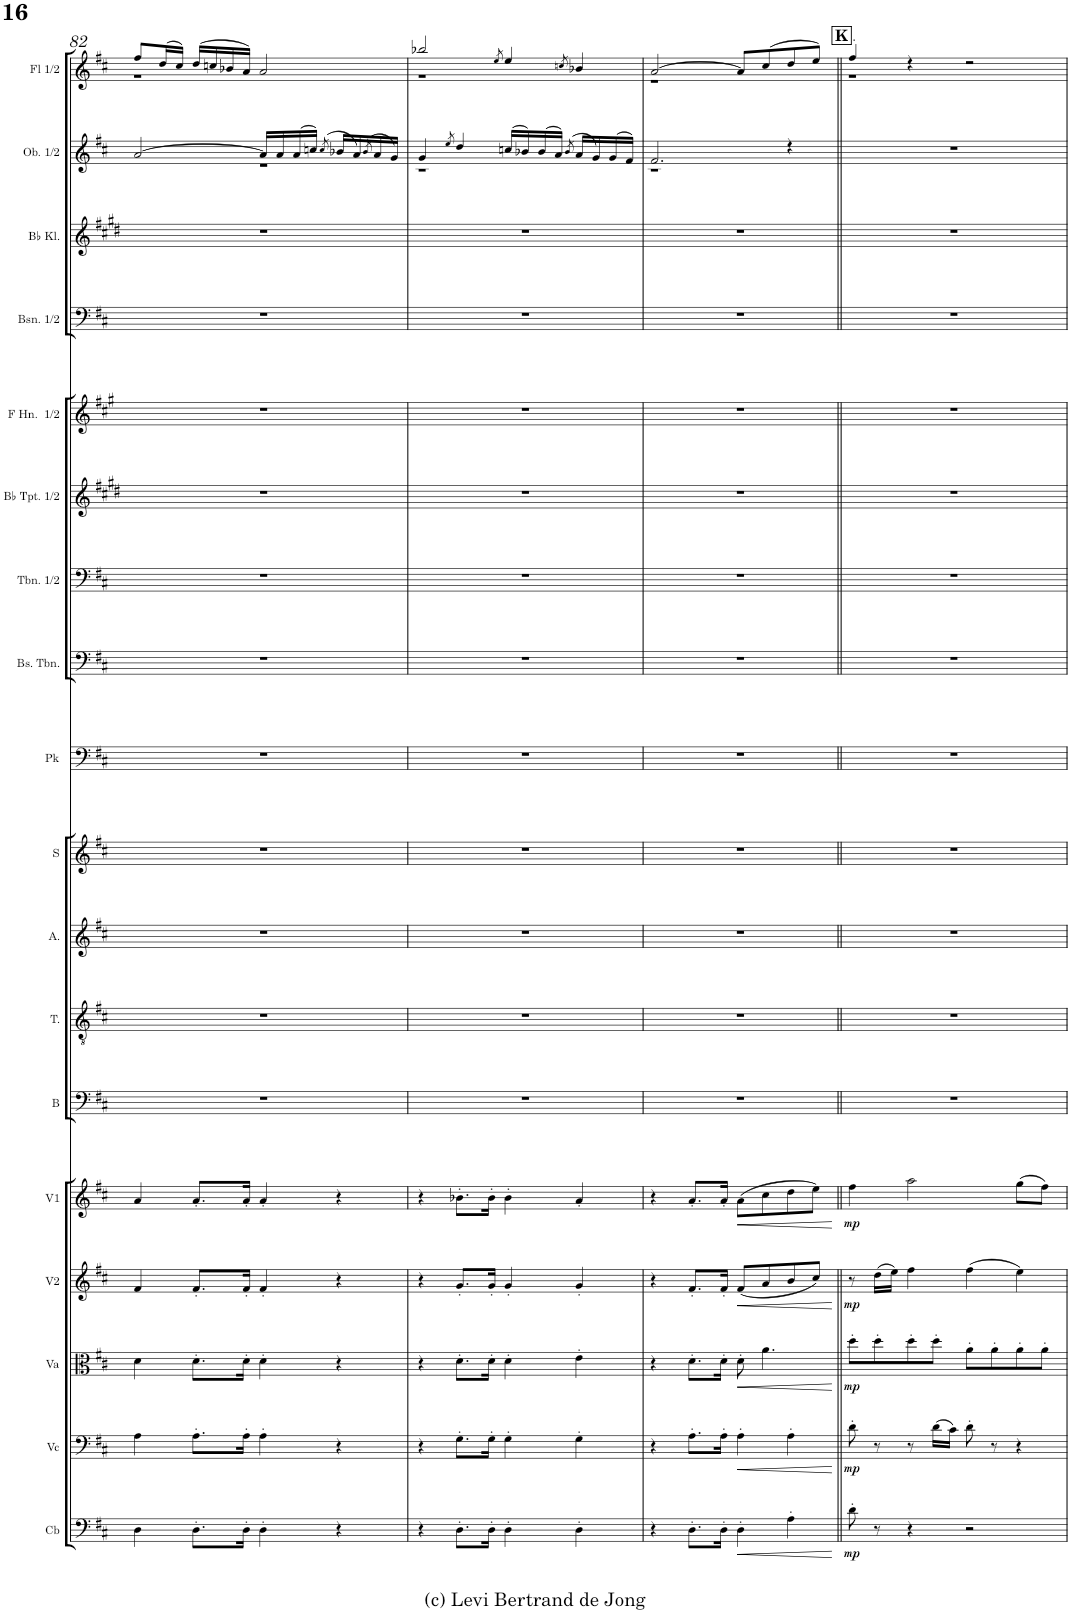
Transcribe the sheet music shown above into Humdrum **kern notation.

**kern	**dynam	**kern	**dynam	**kern	**dynam	**kern	**dynam	**kern	**dynam	**kern	**kern	**kern	**kern	**kern	**kern	**kern	**kern	**kern	**kern	**kern	**kern	**kern
*part18	*part18	*part17	*part17	*part16	*part16	*part15	*part15	*part14	*part14	*part13	*part12	*part11	*part10	*part9	*part8	*part7	*part6	*part5	*part4	*part3	*part2	*part1
*staff18	*staff18	*staff17	*staff17	*staff16	*staff16	*staff15	*staff15	*staff14	*staff14	*staff13	*staff12	*staff11	*staff10	*staff9	*staff8	*staff7	*staff6	*staff5	*staff4	*staff3	*staff2	*staff1
*I"Contrabasses	*	*I"Violoncellos	*	*I"Violas	*	*I"Violins 2	*	*I"Violins 1	*	*I"Bas	*I"Tenor	*I"Alt	*I"Sopraan	*I"Pauken	*I"Bas-trombone	*I"Trombone 1/2	*I"Trompet Bb 1/2	*I"F Horn 1/2	*I"Bassoon 1/2	*I"Klarinet in Bb	*I"Oboe 1/2	*I"Flute 1/2
*I'Cb	*	*I'Vc	*	*I'Va	*	*I'V2	*	*I'V1	*	*I'B	*I'T.	*I'A.	*I'S	*I'Pk	*I'Bs. Tbn.	*I'Tbn. 1/2	*	*I'F Hn.  1/2	*I'Bsn. 1/2	*	*I'Ob. 1/2	*I'Fl 1/2
!!LO:PB:g=z
*clefF4	*	*clefF4	*	*clefC3	*	*clefG2	*	*clefG2	*	*clefF4	*clefGv2	*clefG2	*clefG2	*clefF4	*clefF4	*clefF4	*clefG2	*clefG2	*clefF4	*clefG2	*clefG2	*clefG2
*Trd7c12	*	*	*	*	*	*	*	*	*	*	*	*	*	*	*	*	*Trd1c2	*Trd4c7	*	*Trd1c2	*	*
*k[f#c#]	*	*k[f#c#]	*	*k[f#c#]	*	*k[f#c#]	*	*k[f#c#]	*	*k[f#c#]	*k[f#c#]	*k[f#c#]	*k[f#c#]	*k[f#c#]	*k[f#c#]	*k[f#c#]	*k[f#c#g#d#]	*k[f#c#g#]	*k[f#c#]	*k[f#c#g#d#]	*k[f#c#]	*k[f#c#]
*M4/4	*	*M4/4	*	*M4/4	*	*M4/4	*	*M4/4	*	*M4/4	*M4/4	*M4/4	*M4/4	*M4/4	*M4/4	*M4/4	*M4/4	*M4/4	*M4/4	*M4/4	*M4/4	*M4/4
=82	=82	=82	=82	=82	=82	=82	=82	=82	=82	=82	=82	=82	=82	=82	=82	=82	=82	=82	=82	=82	=82	=82
*	*	*	*	*	*	*	*	*	*	*	*	*	*	*	*	*	*	*	*	*	*^	*^
4D\	.	4A\	.	4d\	.	4f#/	.	4a/	.	1r	1r	1r	1r	1r	1r	1r	1r	1r	1r	1r	[2a/	1r	8ff#/L	1r
.	.	.	.	.	.	.	.	.	.	.	.	.	.	.	.	.	.	.	.	.	.	.	(16dd/L	.
.	.	.	.	.	.	.	.	.	.	.	.	.	.	.	.	.	.	.	.	.	.	.	16cc#/JJ)	.
8.D'\L	.	8.A'\L	.	8.d'\L	.	8.f#'/L	.	8.a'/L	.	.	.	.	.	.	.	.	.	.	.	.	.	.	(16dd/LL	.
.	.	.	.	.	.	.	.	.	.	.	.	.	.	.	.	.	.	.	.	.	.	.	16ccn/	.
.	.	.	.	.	.	.	.	.	.	.	.	.	.	.	.	.	.	.	.	.	.	.	16b-X/	.
16D'\Jk	.	16A'\Jk	.	16d'\Jk	.	16f#'/Jk	.	16a'/Jk	.	.	.	.	.	.	.	.	.	.	.	.	.	.	16a/JJ)	.
4D'\	.	4A'\	.	4d'\	.	4f#'/	.	4a'/	.	.	.	.	.	.	.	.	.	.	.	.	16a/LL]	.	2a/	.
.	.	.	.	.	.	.	.	.	.	.	.	.	.	.	.	.	.	.	.	.	16a/	.	.	.
.	.	.	.	.	.	.	.	.	.	.	.	.	.	.	.	.	.	.	.	.	(16a/	.	.	.
.	.	.	.	.	.	.	.	.	.	.	.	.	.	.	.	.	.	.	.	.	16ccn/JJ)	.	.	.
.	.	.	.	.	.	.	.	.	.	.	.	.	.	.	.	.	.	.	.	.	(8qcc/	.	.	.
4r	.	4r	.	4r	.	4r	.	4r	.	.	.	.	.	.	.	.	.	.	.	.	16b-X/LL	.	.	.
.	.	.	.	.	.	.	.	.	.	.	.	.	.	.	.	.	.	.	.	.	16a/)	.	.	.
.	.	.	.	.	.	.	.	.	.	.	.	.	.	.	.	.	.	.	.	.	(8qb-/	.	.	.
.	.	.	.	.	.	.	.	.	.	.	.	.	.	.	.	.	.	.	.	.	16a/	.	.	.
.	.	.	.	.	.	.	.	.	.	.	.	.	.	.	.	.	.	.	.	.	16g/JJ)	.	.	.
=83	=83	=83	=83	=83	=83	=83	=83	=83	=83	=83	=83	=83	=83	=83	=83	=83	=83	=83	=83	=83	=83	=83	=83	=83
4r	.	4r	.	4r	.	4r	.	4r	.	1r	1r	1r	1r	1r	1r	1r	1r	1r	1r	1r	4g/	1r	2bb-X/	1r
.	.	.	.	.	.	.	.	.	.	.	.	.	.	.	.	.	.	.	.	.	8qee/	.	.	.
8.D'\L	.	8.G'\L	.	8.d'\L	.	8.g'/L	.	8.b-X'\L	.	.	.	.	.	.	.	.	.	.	.	.	4dd/	.	.	.
16D'\Jk	.	16G'\Jk	.	16d'\Jk	.	16g'/Jk	.	16b-'\Jk	.	.	.	.	.	.	.	.	.	.	.	.	.	.	.	.
.	.	.	.	.	.	.	.	.	.	.	.	.	.	.	.	.	.	.	.	.	.	.	8qee/	.
4D'\	.	4G'\	.	4d'\	.	4g'/	.	4b-'\	.	.	.	.	.	.	.	.	.	.	.	.	(16ccn/LL	.	4ee/	.
.	.	.	.	.	.	.	.	.	.	.	.	.	.	.	.	.	.	.	.	.	16b-X/)	.	.	.
.	.	.	.	.	.	.	.	.	.	.	.	.	.	.	.	.	.	.	.	.	(16b-/	.	.	.
.	.	.	.	.	.	.	.	.	.	.	.	.	.	.	.	.	.	.	.	.	16a/JJ)	.	.	.
.	.	.	.	.	.	.	.	.	.	.	.	.	.	.	.	.	.	.	.	.	(8qb-/	.	8qccn/	.
4D'\	.	4G'\	.	4e'\	.	4g'/	.	4a'/	.	.	.	.	.	.	.	.	.	.	.	.	16a/LL	.	4b-X/	.
.	.	.	.	.	.	.	.	.	.	.	.	.	.	.	.	.	.	.	.	.	16g/)	.	.	.
.	.	.	.	.	.	.	.	.	.	.	.	.	.	.	.	.	.	.	.	.	(16g/	.	.	.
.	.	.	.	.	.	.	.	.	.	.	.	.	.	.	.	.	.	.	.	.	16f#/JJ)	.	.	.
=84	=84	=84	=84	=84	=84	=84	=84	=84	=84	=84	=84	=84	=84	=84	=84	=84	=84	=84	=84	=84	=84	=84	=84	=84
4r	.	4r	.	4r	.	4r	.	4r	.	1r	1r	1r	1r	1r	1r	1r	1r	1r	1r	1r	2.f#/	1r	[2a/	1r
8.D'\L	.	8.A'\L	.	8.d'\L	.	8.f#'/L	.	8.a'/L	.	.	.	.	.	.	.	.	.	.	.	.	.	.	.	.
16D'\Jk	.	16A'\Jk	.	16d'\Jk	.	16f#'/Jk	.	16a'/Jk	.	.	.	.	.	.	.	.	.	.	.	.	.	.	.	.
!	!LO:HP:b	!	!LO:HP:b	!	!LO:HP:b	!	!LO:HP:b	!	!LO:HP:b	!	!	!	!	!	!	!	!	!	!	!	!	!	!	!
4D'\	<	4A'\	<	8d'\	<	(8f#/L	<	(8a\L	<	.	.	.	.	.	.	.	.	.	.	.	.	.	8a/L]	.
.	.	.	.	4.a\	.	8a/	.	8cc#\	.	.	.	.	.	.	.	.	.	.	.	.	.	.	(8cc#/	.
4A'\	.	4A'\	.	.	.	8b/	.	8dd\	.	.	.	.	.	.	.	.	.	.	.	.	4r	.	8dd/	.
.	.	.	.	.	.	8cc#/J)	.	8ee\J)	.	.	.	.	.	.	.	.	.	.	.	.	.	.	8ee/J)	.
*	*	*	*	*	*	*	*	*	*	*	*	*	*	*	*	*	*	*	*	*	*v	*v	*	*
*	*	*	*	*	*	*	*	*	*	*	*	*	*	*	*	*	*	*	*	*	*	*v	*v
.	[	.	[	.	[	.	[	.	[	.	.	.	.	.	.	.	.	.	.	.	.	.
!!LO:REH:place=s1:a:B:cj:fs=14:t=K
=85||	=85||	=85||	=85||	=85||	=85||	=85||	=85||	=85||	=85||	=85||	=85||	=85||	=85||	=85||	=85||	=85||	=85||	=85||	=85||	=85||	=85||	=85||
*	*	*	*	*	*	*	*	*	*	*	*	*	*	*	*	*	*	*	*	*	*	*^
!	!LO:DY:b	!	!LO:DY:b	!	!LO:DY:b	!	!LO:DY:b	!	!LO:DY:b	!	!	!	!	!	!	!	!	!	!	!	!	!	!
8d'\	mp	8d'\	mp	8dd'\L	mp	8r	mp	4ff#\	mp	1r	1r	1r	1r	1r	1r	1r	1r	1r	1r	1r	1r	4ff#'/	1r
8r	.	8r	.	8dd'\	.	(16dd\LL	.	.	.	.	.	.	.	.	.	.	.	.	.	.	.	.	.
.	.	.	.	.	.	16ee\JJ)	.	.	.	.	.	.	.	.	.	.	.	.	.	.	.	.	.
4r	.	8r	.	8dd'\	.	4ff#\	.	2aa\	.	.	.	.	.	.	.	.	.	.	.	.	.	4r	.
.	.	(16d\LL	.	8dd'\J	.	.	.	.	.	.	.	.	.	.	.	.	.	.	.	.	.	.	.
.	.	16c#\JJ)	.	.	.	.	.	.	.	.	.	.	.	.	.	.	.	.	.	.	.	.	.
2r	.	8d'\	.	8a'\L	.	(4ff#\	.	.	.	.	.	.	.	.	.	.	.	.	.	.	.	2r	.
.	.	8r	.	8a'\	.	.	.	.	.	.	.	.	.	.	.	.	.	.	.	.	.	.	.
.	.	4r	.	8a'\	.	4ee\)	.	(8gg\L	.	.	.	.	.	.	.	.	.	.	.	.	.	.	.
.	.	.	.	8a'\J	.	.	.	8ff#\J)	.	.	.	.	.	.	.	.	.	.	.	.	.	.	.
*	*	*	*	*	*	*	*	*	*	*	*	*	*	*	*	*	*	*	*	*	*	*v	*v
=	=	=	=	=	=	=	=	=	=	=	=	=	=	=	=	=	=	=	=	=	=	=
*-	*-	*-	*-	*-	*-	*-	*-	*-	*-	*-	*-	*-	*-	*-	*-	*-	*-	*-	*-	*-	*-	*-
